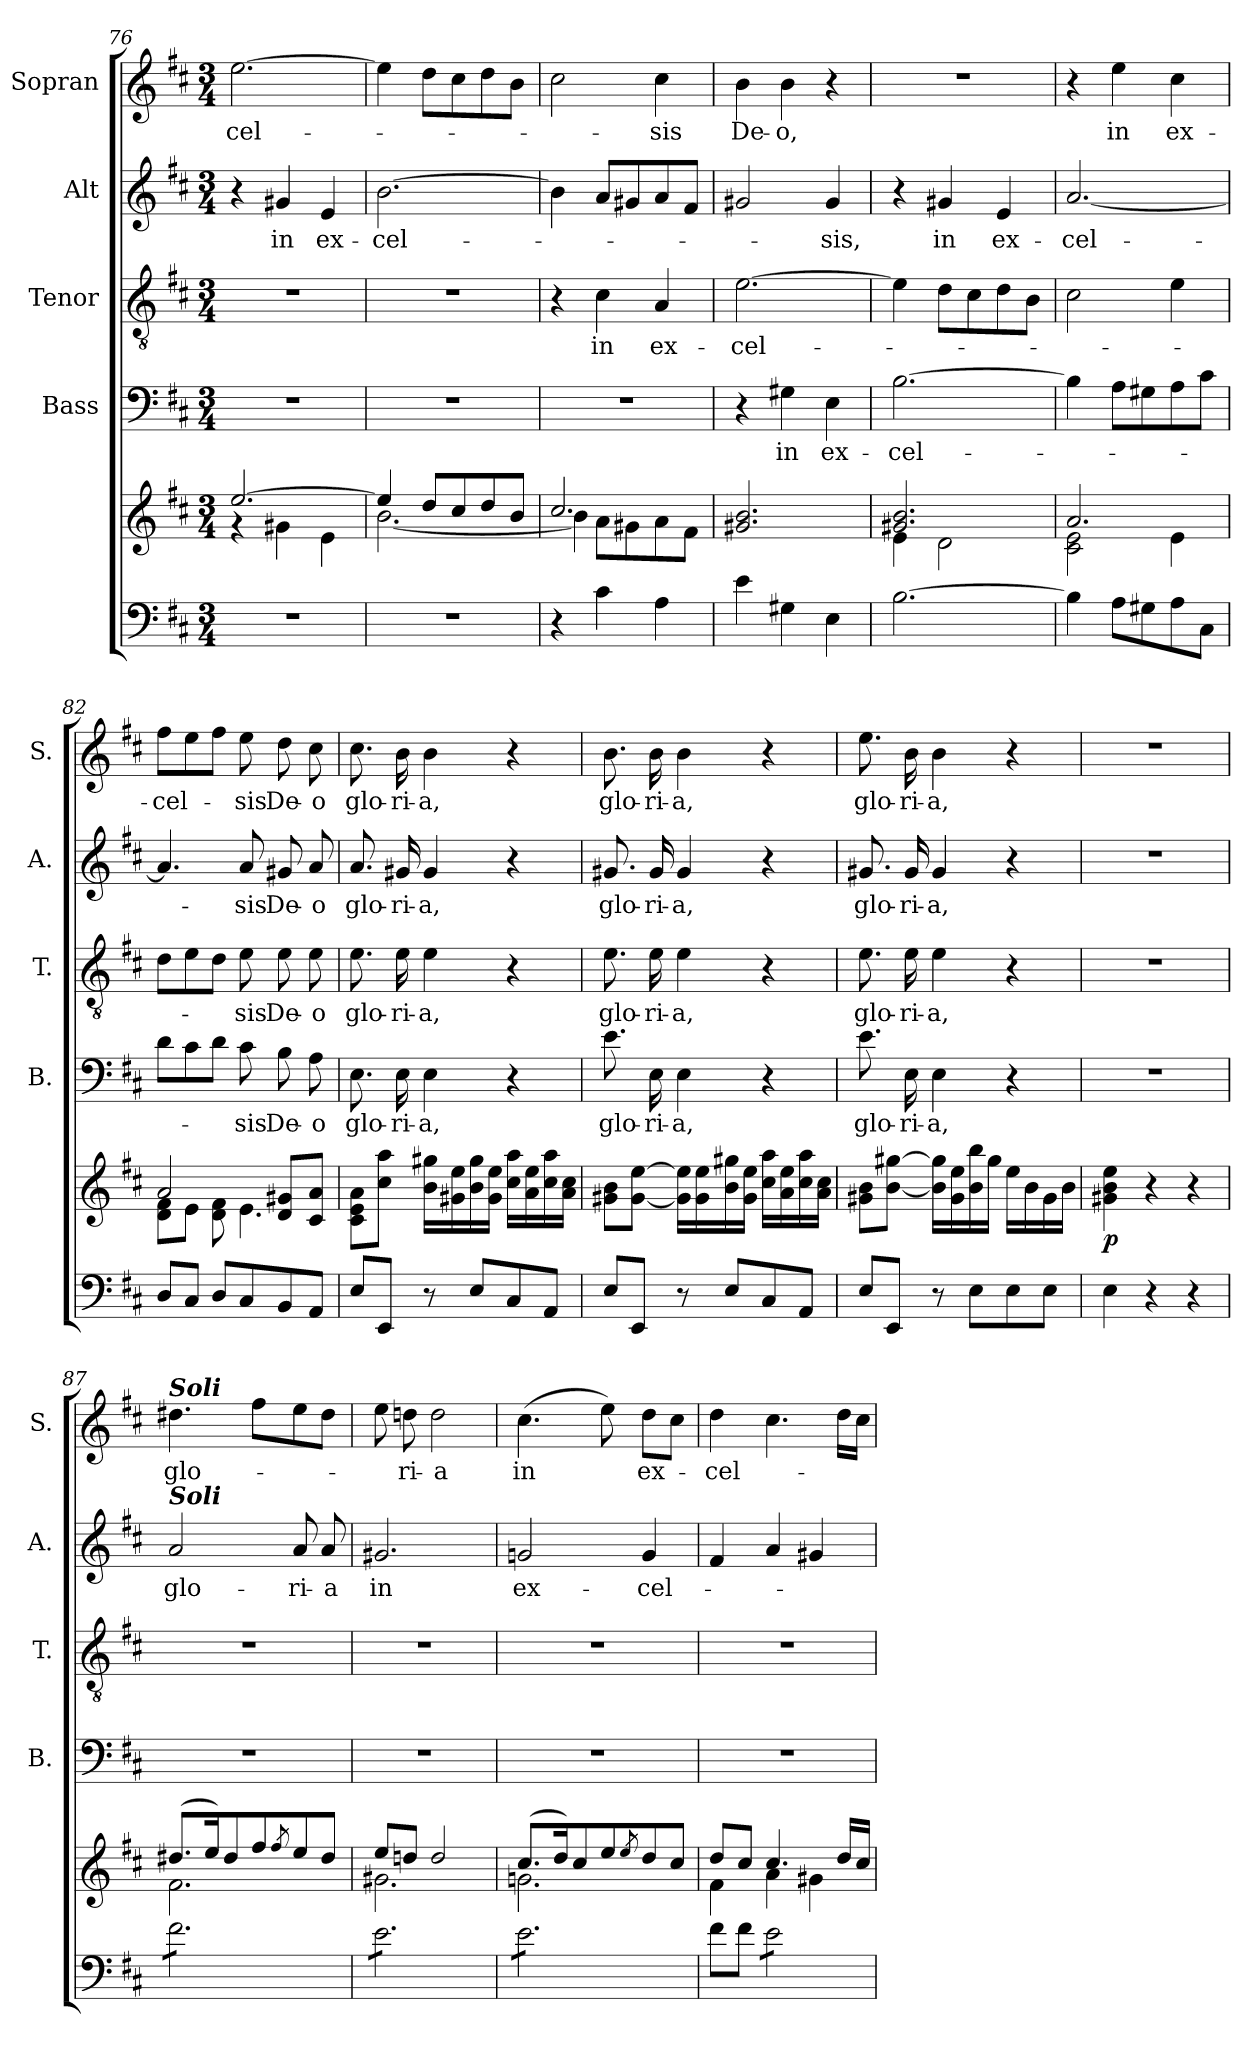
**kern	**kern	**dynam	**kern	**text	**kern	**text	**kern	**text	**kern	**text
*part5	*part5	*part5	*part4	*part4	*part3	*part3	*part2	*part2	*part1	*part1
*staff6	*staff5	*staff5/6	*staff4	*staff4	*staff3	*staff3	*staff2	*staff2	*staff1	*staff1
*	*	*	*I"Bass	*	*I"Tenor	*	*I"Alt	*	*I"Sopran	*
*	*	*	*I'B.	*	*I'T.	*	*I'A.	*	*I'S.	*
*clefF4	*clefG2	*	*clefF4	*	*clefGv2	*	*clefG2	*	*clefG2	*
*k[f#c#]	*k[f#c#]	*	*k[f#c#]	*	*k[f#c#]	*	*k[f#c#]	*	*k[f#c#]	*
*D:	*D:	*	*D:	*	*D:	*	*D:	*	*D:	*
*M3/4	*M3/4	*	*M3/4	*	*M3/4	*	*M3/4	*	*M3/4	*
=76	=76	=76	=76	=76	=76	=76	=76	=76	=76	=76
*	*^	*	*	*	*	*	*	*	*	*
!	!	!	!	!	!	!	!	!	!	!	!LO:LY:b
2.r	[>2.ee/	4rf	.	2.r	.	2.r	.	4r	.	[2.ee\	-cel-
!	!	!	!	!	!	!	!	!	!LO:LY:b	!	!
.	.	4g#X\	.	.	.	.	.	4g#X/	in	.	.
!	!	!	!	!	!	!	!	!	!LO:LY:b	!	!
.	.	4e\	.	.	.	.	.	4e/	ex-	.	.
=77	=77	=77	=77	=77	=77	=77	=77	=77	=77	=77	=77
!	!	!	!	!	!	!	!	!	!LO:LY:b	!	!
2.r	4ee/]	[<2.b\	.	2.r	.	2.r	.	[2.b\	-cel-	4ee\]	.
.	8dd/L	.	.	.	.	.	.	.	.	8dd\L	.
.	8cc#/	.	.	.	.	.	.	.	.	8cc#\	.
.	8dd/	.	.	.	.	.	.	.	.	8dd\	.
.	8b/J	.	.	.	.	.	.	.	.	8b\J	.
!!LO:LB:g=z
=78	=78	=78	=78	=78	=78	=78	=78	=78	=78	=78	=78
4r	2.cc#/	4b\]	.	2.r	.	4r	.	4b\]	.	2cc#\	.
!	!	!	!	!	!	!	!LO:LY:b	!	!	!	!
4c#\	.	8a\L	.	.	.	4c#\	in	8a/L	.	.	.
.	.	8g#X\	.	.	.	.	.	8g#X/	.	.	.
!	!	!	!	!	!	!	!LO:LY:b	!	!	!	!LO:LY:b
4A\	.	8a\	.	.	.	4A/	ex-	8a/	.	4cc#\	-sis
.	.	8f#\J	.	.	.	.	.	8f#/J	.	.	.
=79	=79	=79	=79	=79	=79	=79	=79	=79	=79	=79	=79
!	!	!	!	!	!	!	!LO:LY:b	!	!	!	!LO:LY:b
*	*v	*v	*	*	*	*	*	*	*	*	*
4e\	2.g#X/ 2.b/	.	4r	.	[2.e\	-cel-	2g#X/	.	4b\	De-
!	!	!	!	!LO:LY:b	!	!	!	!	!	!LO:LY:b
4G#X\	.	.	4G#X\	in	.	.	.	.	4b\	-o,
!	!	!	!	!LO:LY:b	!	!	!	!LO:LY:b	!	!
4E\	.	.	4E\	ex-	.	.	4g#/	-sis,	4r	.
=80	=80	=80	=80	=80	=80	=80	=80	=80	=80	=80
*	*^	*	*	*	*	*	*	*	*	*
!	!	!	!	!	!LO:LY:b	!	!	!	!	!	!
[2.B\	2.g#X/ 2.b/	4e\	.	[2.B\	-cel-	4e\]	.	4r	.	2.r	.
!	!	!	!	!	!	!	!	!	!LO:LY:b	!	!
.	.	2d\	.	.	.	8d\L	.	4g#X/	in	.	.
.	.	.	.	.	.	8c#\	.	.	.	.	.
!	!	!	!	!	!	!	!	!	!LO:LY:b	!	!
.	.	.	.	.	.	8d\	.	4e/	ex-	.	.
.	.	.	.	.	.	8B\J	.	.	.	.	.
=81	=81	=81	=81	=81	=81	=81	=81	=81	=81	=81	=81
!	!	!	!	!	!	!	!	!	!LO:LY:b	!	!
4B\]	2.a/	2c#\ 2e\	.	4B\]	.	2c#\	.	[2.a/	-cel-	4r	.
!	!	!	!	!	!	!	!	!	!	!	!LO:LY:b
8A\L	.	.	.	8A\L	.	.	.	.	.	4ee\	in
8G#X\	.	.	.	8G#X\	.	.	.	.	.	.	.
!	!	!	!	!	!	!	!	!	!	!	!LO:LY:b
8A\	.	4e\	.	8A\	.	4e\	.	.	.	4cc#\	ex-
8C#\J	.	.	.	8c#\J	.	.	.	.	.	.	.
=82	=82	=82	=82	=82	=82	=82	=82	=82	=82	=82	=82
!	!	!	!	!	!	!	!	!	!	!	!LO:LY:b
8D/L	2a/	8d\ 8f#\L	.	8d\L	.	8d\L	.	4.a/]	.	8ff#\L	-cel-
8C#/J	.	8e\J	.	8c#\	.	8e\	.	.	.	8ee\	.
8D/L	.	8d\ 8f#\	.	8d\J	.	8d\J	.	.	.	8ff#\J	.
!	!	!	!	!	!LO:LY:b	!	!LO:LY:b	!	!LO:LY:b	!	!LO:LY:b
8C#/	.	4.e\	.	8c#\	-sis	8e\	-sis	8a/	-sis	8ee\	-sis
!	!	!	!	!	!LO:LY:b	!	!LO:LY:b	!	!LO:LY:b	!	!LO:LY:b
8BB/	8d/ 8g#X/L	.	.	8B\	De-	8e\	De-	8g#X/	De-	8dd\	De-
!	!	!	!	!	!LO:LY:b	!	!LO:LY:b	!	!LO:LY:b	!	!LO:LY:b
8AA/J	8c#/ 8a/J	.	.	8A\	-o	8e\	-o	8a/	-o	8cc#\	-o
*	*v	*v	*	*	*	*	*	*	*	*	*
!!LO:PB:g=z
=83	=83	=83	=83	=83	=83	=83	=83	=83	=83	=83
!	!	!	!	!LO:LY:b	!	!LO:LY:b	!	!LO:LY:b	!	!LO:LY:b
8E/L	8c#\ 8e\ 8a\L	.	8.E\	glo-	8.e\	glo-	8.a/	glo-	8.cc#\	glo-
8EE/J	8cc#\ 8aa\J	.	.	.	.	.	.	.	.	.
!	!	!	!	!LO:LY:b	!	!LO:LY:b	!	!LO:LY:b	!	!LO:LY:b
.	.	.	16E\	-ri-	16e\	-ri-	16g#X/	-ri-	16b\	-ri-
!	!	!	!	!LO:LY:b	!	!LO:LY:b	!	!LO:LY:b	!	!LO:LY:b
8r	16b\ 16gg#X\LL	.	4E\	-a,	4e\	-a,	4g#/	-a,	4b\	-a,
.	16g#X\ 16ee\	.	.	.	.	.	.	.	.	.
8E/L	16b\ 16gg#\	.	.	.	.	.	.	.	.	.
.	16g#\ 16ee\JJ	.	.	.	.	.	.	.	.	.
8C#/	16cc#\ 16aa\LL	.	4r	.	4r	.	4r	.	4r	.
.	16a\ 16ee\	.	.	.	.	.	.	.	.	.
8AA/J	16cc#\ 16aa\	.	.	.	.	.	.	.	.	.
.	16a\ 16cc#\JJ	.	.	.	.	.	.	.	.	.
=84	=84	=84	=84	=84	=84	=84	=84	=84	=84	=84
!	!	!	!	!LO:LY:b	!	!LO:LY:b	!	!LO:LY:b	!	!LO:LY:b
8E/L	8g#X\ 8b\L	.	8.e\	glo-	8.e\	glo-	8.g#X/	glo-	8.b\	glo-
8EE/J	[8g#\ [8ee\J	.	.	.	.	.	.	.	.	.
!	!	!	!	!LO:LY:b	!	!LO:LY:b	!	!LO:LY:b	!	!LO:LY:b
.	.	.	16E\	-ri-	16e\	-ri-	16g#/	-ri-	16b\	-ri-
!	!	!	!	!LO:LY:b	!	!LO:LY:b	!	!LO:LY:b	!	!LO:LY:b
8r	16g#\] 16ee\]LL	.	4E\	-a,	4e\	-a,	4g#/	-a,	4b\	-a,
.	16g#\ 16ee\	.	.	.	.	.	.	.	.	.
8E/L	16b\ 16gg#X\	.	.	.	.	.	.	.	.	.
.	16g#\ 16ee\JJ	.	.	.	.	.	.	.	.	.
8C#/	16cc#\ 16aa\LL	.	4r	.	4r	.	4r	.	4r	.
.	16a\ 16ee\	.	.	.	.	.	.	.	.	.
8AA/J	16cc#\ 16aa\	.	.	.	.	.	.	.	.	.
.	16a\ 16cc#\JJ	.	.	.	.	.	.	.	.	.
=85	=85	=85	=85	=85	=85	=85	=85	=85	=85	=85
!	!	!	!	!LO:LY:b	!	!LO:LY:b	!	!LO:LY:b	!	!LO:LY:b
8E/L	8g#X\ 8b\L	.	8.e\	glo-	8.e\	glo-	8.g#X/	glo-	8.ee\	glo-
8EE/J	[8b\ [8gg#X\J	.	.	.	.	.	.	.	.	.
!	!	!	!	!LO:LY:b	!	!LO:LY:b	!	!LO:LY:b	!	!LO:LY:b
.	.	.	16E\	-ri-	16e\	-ri-	16g#/	-ri-	16b\	-ri-
!	!	!	!	!LO:LY:b	!	!LO:LY:b	!	!LO:LY:b	!	!LO:LY:b
8r	16b\] 16gg#\]LL	.	4E\	-a,	4e\	-a,	4g#/	-a,	4b\	-a,
.	16g#\ 16ee\	.	.	.	.	.	.	.	.	.
8E\L	16b\ 16bb\	.	.	.	.	.	.	.	.	.
.	16gg#\JJ	.	.	.	.	.	.	.	.	.
8E\	16ee\LL	.	4r	.	4r	.	4r	.	4r	.
.	16b\	.	.	.	.	.	.	.	.	.
8E\J	16g#\	.	.	.	.	.	.	.	.	.
.	16b\JJ	.	.	.	.	.	.	.	.	.
=86	=86	=86	=86	=86	=86	=86	=86	=86	=86	=86
!	!	!LO:DY:b	!	!	!	!	!	!	!	!
4E\	4g#X\ 4b\ 4ee\	p	2.r	.	2.r	.	2.r	.	2.r	.
4r	4r	.	.	.	.	.	.	.	.	.
4r	4r	.	.	.	.	.	.	.	.	.
!!LO:LB:g=z
=87	=87	=87	=87	=87	=87	=87	=87	=87	=87	=87
*	*^	*	*	*	*	*	*	*	*	*
!	!	!	!	!	!	!	!	!	!	!LO:TX:a:Bi:t=Soli	!
!	!	!	!	!	!	!	!	!LO:TX:a:Bi:t=Soli	!	!	!
!	!	!	!	!	!	!	!	!	!LO:LY:b	!	!LO:LY:b
*tremolo	*	*	*	*	*	*	*	*	*	*	*
8f#\L	(>8.dd#X/L	2.f#\	.	2.r	.	2.r	.	2a/	glo-	4.dd#X\	glo-
8f#\	.	.	.	.	.	.	.	.	.	.	.
.	16ee/k)	.	.	.	.	.	.	.	.	.	.
8f#\	8dd#/	.	.	.	.	.	.	.	.	.	.
8f#\	8ff#/	.	.	.	.	.	.	.	.	8ff#\L	.
.	8qff#/	.	.	.	.	.	.	.	.	.	.
!	!	!	!	!	!	!	!	!	!LO:LY:b	!	!
8f#\	8ee/	.	.	.	.	.	.	8a/	-ri-	8ee\	.
!	!	!	!	!	!	!	!	!	!LO:LY:b	!	!
8f#\J	8dd#/J	.	.	.	.	.	.	8a/	-a	8dd#\J	.
=88	=88	=88	=88	=88	=88	=88	=88	=88	=88	=88	=88
!	!	!	!	!	!	!	!	!	!LO:LY:b	!	!
8e\L	8ee/L	2.g#X\	.	2.r	.	2.r	.	2.g#X/	in	8ee\	.
!	!	!	!	!	!	!	!	!	!	!	!LO:LY:b
8e\	8ddn/J	.	.	.	.	.	.	.	.	8ddn\	-ri-
!	!	!	!	!	!	!	!	!	!	!	!LO:LY:b
8e\	2dd/	.	.	.	.	.	.	.	.	2dd\	-a
8e\	.	.	.	.	.	.	.	.	.	.	.
8e\	.	.	.	.	.	.	.	.	.	.	.
8e\J	.	.	.	.	.	.	.	.	.	.	.
=89	=89	=89	=89	=89	=89	=89	=89	=89	=89	=89	=89
!	!	!	!	!	!	!	!	!	!LO:LY:b	!	!LO:LY:b
8e\L	(>8.cc#/L	2.gn\	.	2.r	.	2.r	.	2gn/	ex-	(>4.cc#\	in
8e\	.	.	.	.	.	.	.	.	.	.	.
.	16dd/k)	.	.	.	.	.	.	.	.	.	.
8e\	8cc#/	.	.	.	.	.	.	.	.	.	.
8e\	8ee/	.	.	.	.	.	.	.	.	8ee\)	.
.	8qee/	.	.	.	.	.	.	.	.	.	.
!	!	!	!	!	!	!	!	!	!LO:LY:b	!	!LO:LY:b
8e\	8dd/	.	.	.	.	.	.	4g/	-cel-	8dd\L	ex-
8e\J	8cc#/J	.	.	.	.	.	.	.	.	8cc#\J	.
*Xtremolo	*	*	*	*	*	*	*	*	*	*	*
=90	=90	=90	=90	=90	=90	=90	=90	=90	=90	=90	=90
!	!	!	!	!	!	!	!	!	!	!	!LO:LY:b
8f#\L	8dd/L	4f#\	.	2.r	.	2.r	.	4f#/	.	4dd\	-cel-
8f#\J	8cc#/J	.	.	.	.	.	.	.	.	.	.
*tremolo	*	*	*	*	*	*	*	*	*	*	*
8e\L	4.cc#/	4a\	.	.	.	.	.	4a/	.	4.cc#\	.
8e\	.	.	.	.	.	.	.	.	.	.	.
8e\	.	4g#X\	.	.	.	.	.	4g#X/	.	.	.
8e\J	16dd/LL	.	.	.	.	.	.	.	.	16dd\LL	.
*Xtremolo	*	*	*	*	*	*	*	*	*	*	*
.	16cc#/JJ	.	.	.	.	.	.	.	.	16cc#\JJ	.
*	*v	*v	*	*	*	*	*	*	*	*	*
=	=	=	=	=	=	=	=	=	=	=
*-	*-	*-	*-	*-	*-	*-	*-	*-	*-	*-
